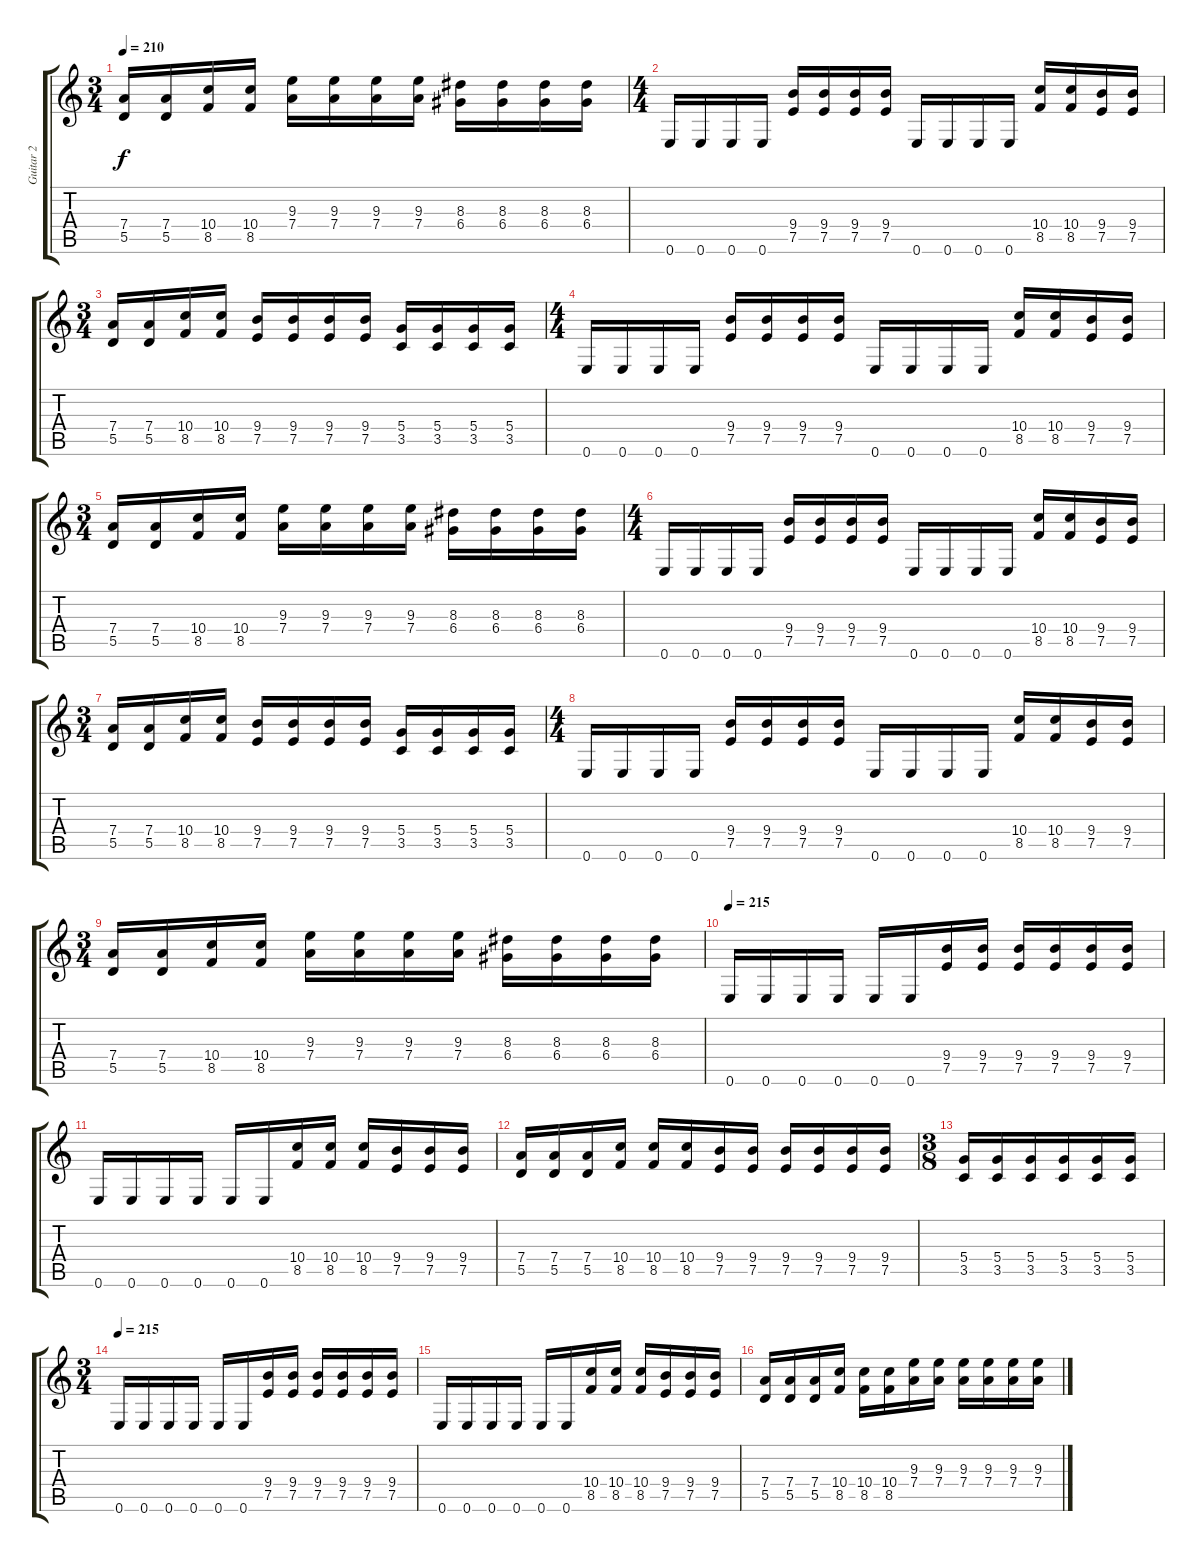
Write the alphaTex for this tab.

\track ("Guitar 2" "Guitar 2") {instrument distortionguitar}
\staff {score tabs}
\tuning (E4 B3 G3 D3 A2 E2) {hide}
\ts (3 4)
\tempo 210
\clef g2
\ks c
(7.4 5.5).16{dy f} (7.4 5.5).16 (10.4 8.5).16 (10.4 8.5).16 (9.3 7.4).16 (9.3 7.4).16 (9.3 7.4).16 (9.3 7.4).16 (8.3 6.4).16 (8.3 6.4).16 (8.3 6.4).16 (8.3 6.4).16 |
\ts (4 4)
0.6.16 0.6.16 0.6.16 0.6.16 (9.4 7.5).16 (9.4 7.5).16 (9.4 7.5).16 (9.4 7.5).16 0.6.16 0.6.16 0.6.16 0.6.16 (10.4 8.5).16 (10.4 8.5).16 (9.4 7.5).16 (9.4 7.5).16 |
\ts (3 4)
(7.4 5.5).16 (7.4 5.5).16 (10.4 8.5).16 (10.4 8.5).16 (9.4 7.5).16 (9.4 7.5).16 (9.4 7.5).16 (9.4 7.5).16 (5.4 3.5).16 (5.4 3.5).16 (5.4 3.5).16 (5.4 3.5).16 |
\ts (4 4)
0.6.16 0.6.16 0.6.16 0.6.16 (9.4 7.5).16 (9.4 7.5).16 (9.4 7.5).16 (9.4 7.5).16 0.6.16 0.6.16 0.6.16 0.6.16 (10.4 8.5).16 (10.4 8.5).16 (9.4 7.5).16 (9.4 7.5).16 |
\ts (3 4)
(7.4 5.5).16 (7.4 5.5).16 (10.4 8.5).16 (10.4 8.5).16 (9.3 7.4).16 (9.3 7.4).16 (9.3 7.4).16 (9.3 7.4).16 (8.3 6.4).16 (8.3 6.4).16 (8.3 6.4).16 (8.3 6.4).16 |
\ts (4 4)
0.6.16 0.6.16 0.6.16 0.6.16 (9.4 7.5).16 (9.4 7.5).16 (9.4 7.5).16 (9.4 7.5).16 0.6.16 0.6.16 0.6.16 0.6.16 (10.4 8.5).16 (10.4 8.5).16 (9.4 7.5).16 (9.4 7.5).16 |
\ts (3 4)
(7.4 5.5).16 (7.4 5.5).16 (10.4 8.5).16 (10.4 8.5).16 (9.4 7.5).16 (9.4 7.5).16 (9.4 7.5).16 (9.4 7.5).16 (5.4 3.5).16 (5.4 3.5).16 (5.4 3.5).16 (5.4 3.5).16 |
\ts (4 4)
0.6.16 0.6.16 0.6.16 0.6.16 (9.4 7.5).16 (9.4 7.5).16 (9.4 7.5).16 (9.4 7.5).16 0.6.16 0.6.16 0.6.16 0.6.16 (10.4 8.5).16 (10.4 8.5).16 (9.4 7.5).16 (9.4 7.5).16 |
\ts (3 4)
(7.4 5.5).16 (7.4 5.5).16 (10.4 8.5).16 (10.4 8.5).16 (9.3 7.4).16 (9.3 7.4).16 (9.3 7.4).16 (9.3 7.4).16 (8.3 6.4).16 (8.3 6.4).16 (8.3 6.4).16 (8.3 6.4).16 |
\tempo 215
0.6.16 0.6.16 0.6.16 0.6.16 0.6.16 0.6.16 (9.4 7.5).16 (9.4 7.5).16 (9.4 7.5).16 (9.4 7.5).16 (9.4 7.5).16 (9.4 7.5).16 |
0.6.16 0.6.16 0.6.16 0.6.16 0.6.16 0.6.16 (10.4 8.5).16 (10.4 8.5).16 (10.4 8.5).16 (9.4 7.5).16 (9.4 7.5).16 (9.4 7.5).16 |
(7.4 5.5).16 (7.4 5.5).16 (7.4 5.5).16 (10.4 8.5).16 (10.4 8.5).16 (10.4 8.5).16 (9.4 7.5).16 (9.4 7.5).16 (9.4 7.5).16 (9.4 7.5).16 (9.4 7.5).16 (9.4 7.5).16 |
\ts (3 8)
(5.4 3.5).16 (5.4 3.5).16 (5.4 3.5).16 (5.4 3.5).16 (5.4 3.5).16 (5.4 3.5).16 |
\ts (3 4)
\tempo 215
0.6.16 0.6.16 0.6.16 0.6.16 0.6.16 0.6.16 (9.4 7.5).16 (9.4 7.5).16 (9.4 7.5).16 (9.4 7.5).16 (9.4 7.5).16 (9.4 7.5).16 |
0.6.16 0.6.16 0.6.16 0.6.16 0.6.16 0.6.16 (10.4 8.5).16 (10.4 8.5).16 (10.4 8.5).16 (9.4 7.5).16 (9.4 7.5).16 (9.4 7.5).16 |
(7.4 5.5).16 (7.4 5.5).16 (7.4 5.5).16 (10.4 8.5).16 (10.4 8.5).16 (10.4 8.5).16 (9.3 7.4).16 (9.3 7.4).16 (9.3 7.4).16 (9.3 7.4).16 (9.3 7.4).16 (9.3 7.4).16
